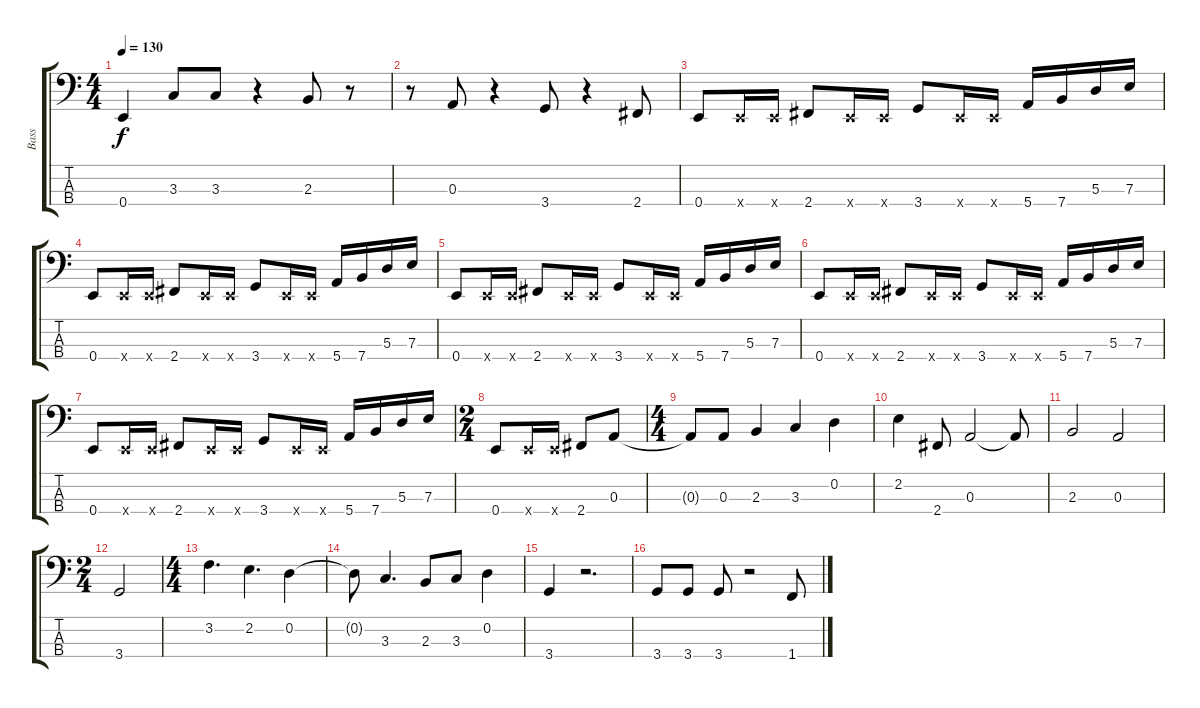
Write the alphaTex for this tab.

\track ("Bass" "Bass") {instrument electricbassfinger}
\staff {score tabs}
\tuning (G2 D2 A1 E1) {hide}
\ts (4 4)
\tempo 130
\clef f4
\ks c
0.4.4{dy f} 3.3.8 3.3.8 r.4 2.3.8 r.8 |
r.8 0.3.8 r.4 3.4.8 r.4 2.4.8 |
0.4.8 0.4{x}.16 0.4{x}.16 2.4.8 0.4{x}.16 0.4{x}.16 3.4.8 0.4{x}.16 0.4{x}.16 5.4.16 7.4.16 5.3.16 7.3.16 |
0.4.8 0.4{x}.16 0.4{x}.16 2.4.8 0.4{x}.16 0.4{x}.16 3.4.8 0.4{x}.16 0.4{x}.16 5.4.16 7.4.16 5.3.16 7.3.16 |
0.4.8 0.4{x}.16 0.4{x}.16 2.4.8 0.4{x}.16 0.4{x}.16 3.4.8 0.4{x}.16 0.4{x}.16 5.4.16 7.4.16 5.3.16 7.3.16 |
0.4.8 0.4{x}.16 0.4{x}.16 2.4.8 0.4{x}.16 0.4{x}.16 3.4.8 0.4{x}.16 0.4{x}.16 5.4.16 7.4.16 5.3.16 7.3.16 |
0.4.8 0.4{x}.16 0.4{x}.16 2.4.8 0.4{x}.16 0.4{x}.16 3.4.8 0.4{x}.16 0.4{x}.16 5.4.16 7.4.16 5.3.16 7.3.16 |
\ts (2 4)
0.4.8 0.4{x}.16 0.4{x}.16 2.4.8 0.3.8 |
\ts (4 4)
0.3{t}.8 0.3.8 2.3.4 3.3.4 0.2.4 |
2.2.4 2.4.8 0.3.2 0.3{t}.8 |
2.3.2 0.3.2 |
\ts (2 4)
3.4.2 |
\ts (4 4)
3.2.4{d} 2.2.4{d} 0.2.4 |
0.2{t}.8 3.3.4{d} 2.3.8 3.3.8 0.2.4 |
3.4.4 r.2{d} |
3.4.8 3.4.8 3.4.8 r.2 1.4.8
